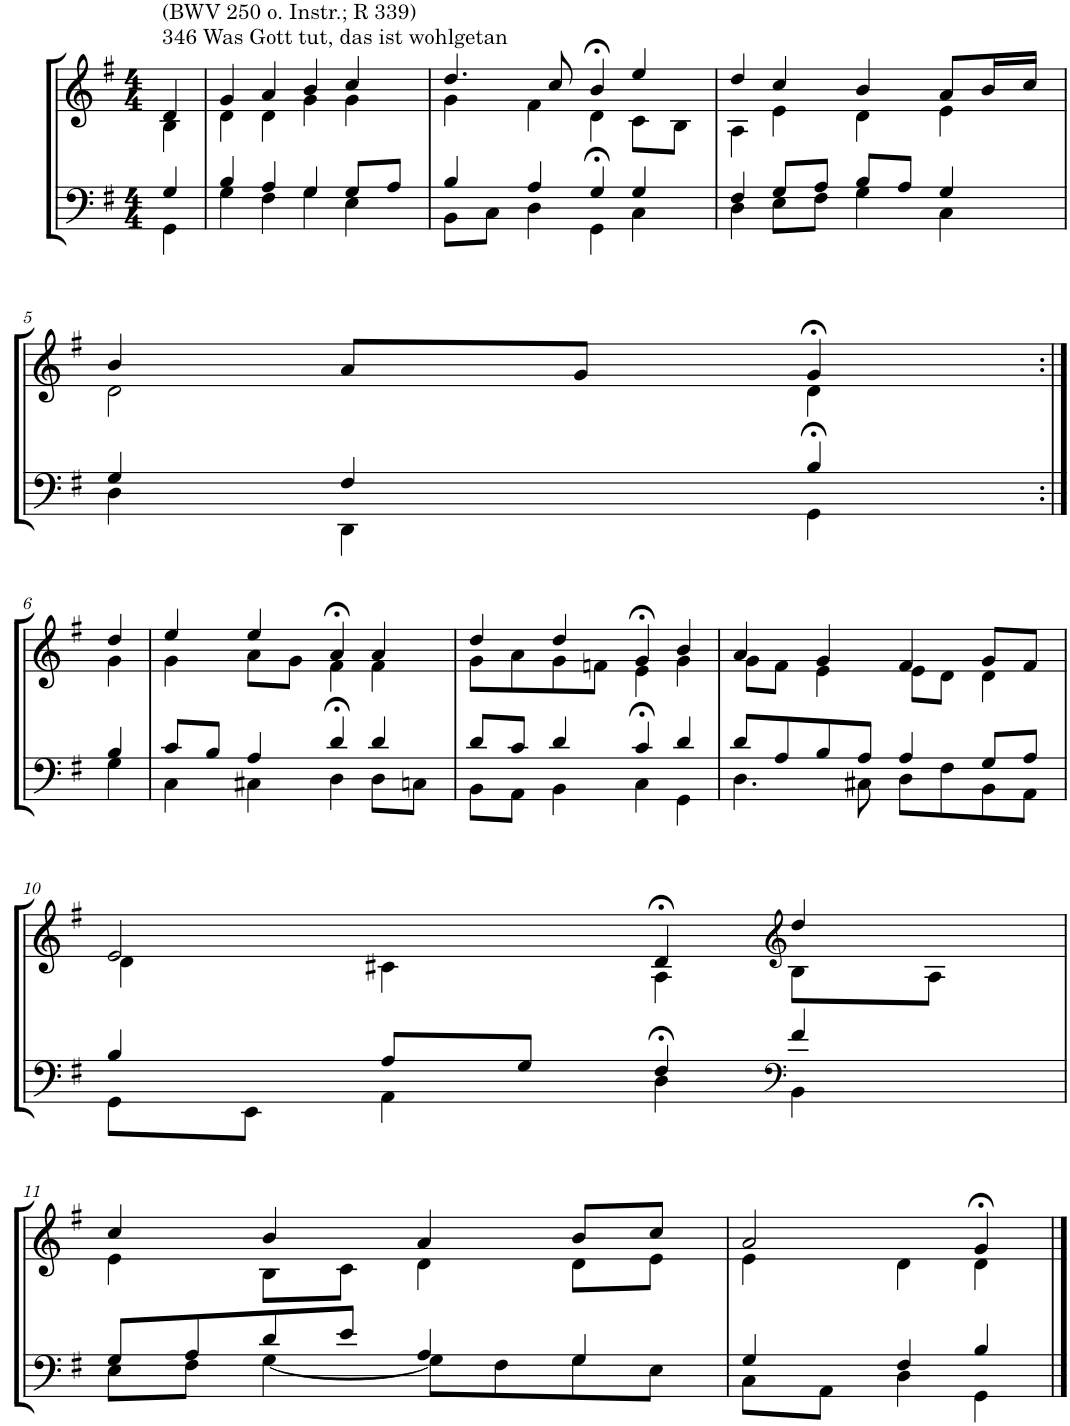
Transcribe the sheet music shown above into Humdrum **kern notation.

**kern	**kern
*part2	*part1
*staff2	*staff1
*I"Tenor/Baß	*I"Sopran/Alt
*clefF4	*clefG2
*k[f#]	*k[f#]
*M4/4	*M4/4
=1	=1
*^	*^
!	!	!LO:TX:a:t=346 Was Gott tut, das ist wohlgetan	!
!	!	!LO:TX:a:t=(BWV 250 o. Instr.; R 339)	!
4G/	4GG\	4d/	4B\
=2	=2	=2	=2
4B/	4G\	4g/	4d\
4A/	4F#\	4a/	4d\
4G/	4G\	4b/	4g\
8G/L	4E\	4cc/	4g\
8A/J	.	.	.
=3	=3	=3	=3
4B/	8BB\L	4.dd/	4g\
.	8C\J	.	.
4A/	4D\	.	4f#\
.	.	8cc/	.
4G/	4GG>\	4b>/	4d\
4G/	4C\	4ee/	8c\L
.	.	.	8B\J
=4	=4	=4	=4
4F#/	4D\	4dd/	4A\
8G/L	8E\L	4cc/	4e\
8A/J	8F#\J	.	.
8B/L	4G\	4b/	4d\
8A/J	.	.	.
4G/	4C\	8a/L	4e\
.	.	16b/L	.
.	.	16cc/JJ	.
!!LO:LB:g=z	!!
=5	=5	=5	=5
4G/	4D\	4b/	2d\
4F#/	4DD\	8a/L	.
.	.	8g/J	.
4B/	4GG>\	4g>/	4d\
!!LO:LB:g=z	!!
=6:|!	=6:|!	=6:|!	=6:|!
4B/	4G\	4dd/	4g\
=7	=7	=7	=7
8c/L	4C\	4ee/	4g\
8B/J	.	.	.
4A/	4C#X\	4ee/	8a\L
.	.	.	8g\J
4d/	4D>\	4a>/	4f#\
4d/	8D\L	4a/	4f#\
.	8Cn\J	.	.
=8	=8	=8	=8
8d/L	8BB\L	4dd/	8g\L
8c/J	8AA\J	.	8a\
4d/	4BB\	4dd/	8g\
.	.	.	8fn\J
4c/	4C>\	4g>/	4e\
4d/	4GG\	4b/	4g\
=9	=9	=9	=9
8d/L	4.D\	4a/	8g\L
8A/	.	.	8f#\J
8B/	.	4g/	4e\
8A/J	8C#X\	.	.
4A/	8D\L	4f#/	8e\L
.	8F#\	.	8d\J
8G/L	8BB\	8g/L	4d\
8A/J	8AA\J	8f#/J	.
!!LO:LB:g=z	!!
=10	=10	=10	=10
4B/	8GG\L	2e/	4d\
.	8EE\J	.	.
8A/L	4AA\	.	4c#X\
8G/J	.	.	.
4F#/	4D>\	4d>/	4A\
*clefF4	*	*clefG2	*
4f#/	4BB\	4dd/	8B\L
.	.	.	8A\J
!!LO:LB:g=z	!!
=11	=11	=11	=11
8G/L	8E\L	4cc/	4e\
8A/	8F#\J	.	.
8d/	[4G\	4b/	8B\L
8e/J	.	.	8c\J
4A/	8G\L]	4a/	4d\
.	8F#\	.	.
4G/	8G\	8b/L	8d\L
.	8E\J	8cc/J	8e\J
=12	=12	=12	=12
4G/	8C\L	2a/	4e\
.	8AA\J	.	.
4F#/	4D\	.	4d\
4B/	4GG\	4g>/	4d\
*v	*v	*	*
*	*v	*v
==	==
*-	*-
